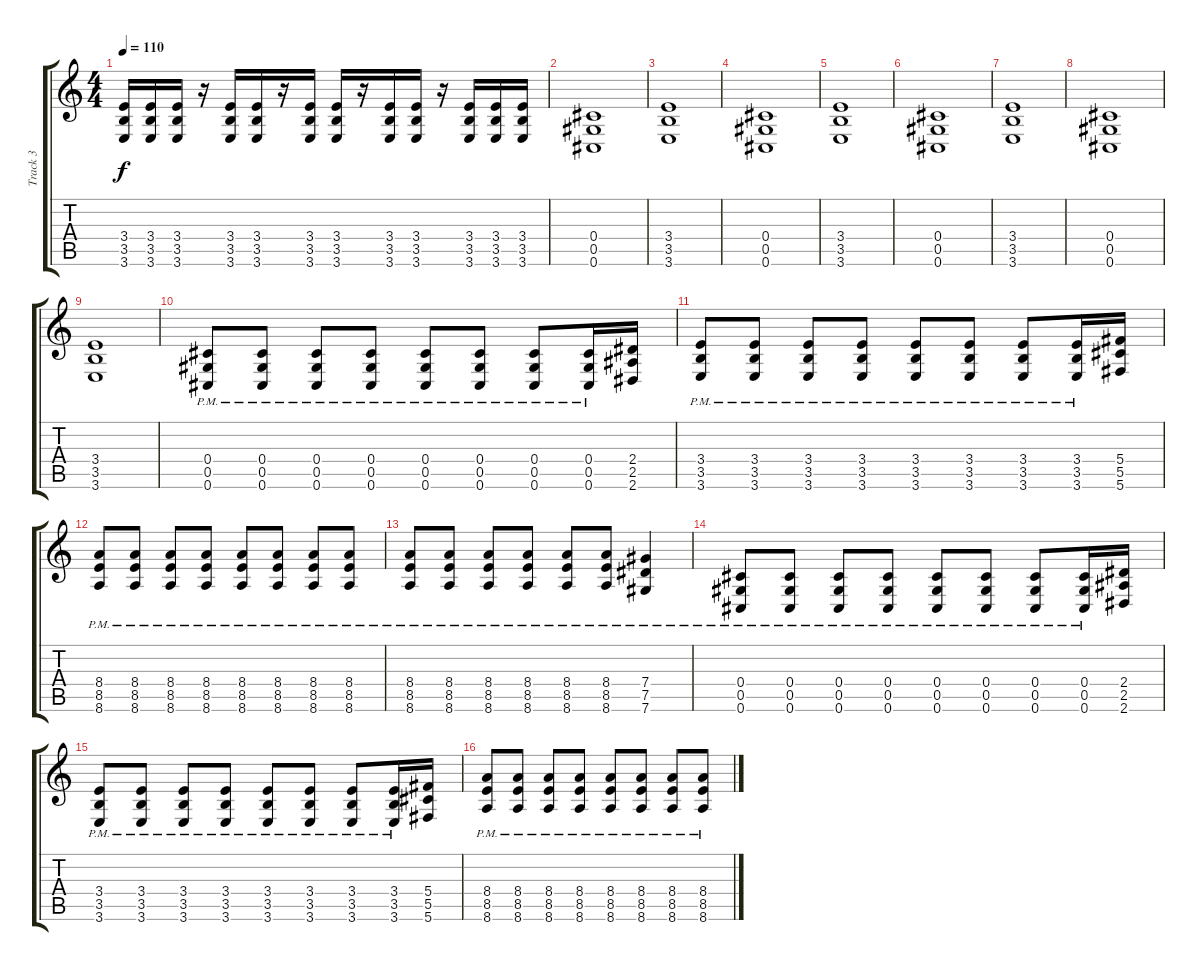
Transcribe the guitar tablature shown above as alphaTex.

\track ("Track 3" "Track 3") {instrument distortionguitar}
\staff {score tabs}
\tuning (Eb4 Bb3 Gb3 Db3 Ab2 Db2) {hide}
\ts (4 4)
\tempo 110
\clef g2
\ks c
(3.4 3.5 3.6).16{dy f} (3.4 3.5 3.6).16 (3.4 3.5 3.6).16 r.16 (3.4 3.5 3.6).16 (3.4 3.5 3.6).16 r.16 (3.4 3.5 3.6).16 (3.4 3.5 3.6).16 r.16 (3.4 3.5 3.6).16 (3.4 3.5 3.6).16 r.16 (3.4 3.5 3.6).16 (3.4 3.5 3.6).16 (3.4 3.5 3.6).16 |
(0.4 0.5 0.6).1 |
(3.4 3.5 3.6).1 |
(0.4 0.5 0.6).1 |
(3.4 3.5 3.6).1 |
(0.4 0.5 0.6).1 |
(3.4 3.5 3.6).1 |
(0.4 0.5 0.6).1 |
(3.4 3.5 3.6).1 |
(0.4{pm} 0.5{pm} 0.6{pm}).8 (0.4{pm} 0.5{pm} 0.6{pm}).8 (0.4{pm} 0.5{pm} 0.6{pm}).8 (0.4{pm} 0.5{pm} 0.6{pm}).8 (0.4{pm} 0.5{pm} 0.6{pm}).8 (0.4{pm} 0.5{pm} 0.6{pm}).8 (0.4{pm} 0.5{pm} 0.6{pm}).8 (0.4{pm} 0.5{pm} 0.6{pm}).16 (2.4 2.5 2.6).16 |
(3.4{pm} 3.5{pm} 3.6{pm}).8 (3.4{pm} 3.5{pm} 3.6{pm}).8 (3.4{pm} 3.5{pm} 3.6{pm}).8 (3.4{pm} 3.5{pm} 3.6{pm}).8 (3.4{pm} 3.5{pm} 3.6{pm}).8 (3.4{pm} 3.5{pm} 3.6{pm}).8 (3.4{pm} 3.5{pm} 3.6{pm}).8 (3.4{pm} 3.5{pm} 3.6{pm}).16 (5.4 5.5 5.6).16 |
(8.4{pm} 8.5{pm} 8.6{pm}).8 (8.4{pm} 8.5{pm} 8.6{pm}).8 (8.4{pm} 8.5{pm} 8.6{pm}).8 (8.4{pm} 8.5{pm} 8.6{pm}).8 (8.4{pm} 8.5{pm} 8.6{pm}).8 (8.4{pm} 8.5{pm} 8.6{pm}).8 (8.4{pm} 8.5{pm} 8.6{pm}).8 (8.4{pm} 8.5{pm} 8.6{pm}).8 |
(8.4{pm} 8.5{pm} 8.6{pm}).8 (8.4{pm} 8.5{pm} 8.6{pm}).8 (8.4{pm} 8.5{pm} 8.6{pm}).8 (8.4{pm} 8.5{pm} 8.6{pm}).8 (8.4{pm} 8.5{pm} 8.6{pm}).8 (8.4{pm} 8.5{pm} 8.6{pm}).8 (7.4{pm} 7.5{pm} 7.6).4 |
(0.4{pm} 0.5{pm} 0.6{pm}).8 (0.4{pm} 0.5{pm} 0.6{pm}).8 (0.4{pm} 0.5{pm} 0.6{pm}).8 (0.4{pm} 0.5{pm} 0.6{pm}).8 (0.4{pm} 0.5{pm} 0.6{pm}).8 (0.4{pm} 0.5{pm} 0.6{pm}).8 (0.4{pm} 0.5{pm} 0.6{pm}).8 (0.4{pm} 0.5{pm} 0.6{pm}).16 (2.4 2.5 2.6).16 |
(3.4{pm} 3.5{pm} 3.6{pm}).8 (3.4{pm} 3.5{pm} 3.6{pm}).8 (3.4{pm} 3.5{pm} 3.6{pm}).8 (3.4{pm} 3.5{pm} 3.6{pm}).8 (3.4{pm} 3.5{pm} 3.6{pm}).8 (3.4{pm} 3.5{pm} 3.6{pm}).8 (3.4{pm} 3.5{pm} 3.6{pm}).8 (3.4{pm} 3.5{pm} 3.6{pm}).16 (5.4 5.5 5.6).16 |
(8.4{pm} 8.5{pm} 8.6{pm}).8 (8.4{pm} 8.5{pm} 8.6{pm}).8 (8.4{pm} 8.5{pm} 8.6{pm}).8 (8.4{pm} 8.5{pm} 8.6{pm}).8 (8.4{pm} 8.5{pm} 8.6{pm}).8 (8.4{pm} 8.5{pm} 8.6{pm}).8 (8.4{pm} 8.5{pm} 8.6{pm}).8 (8.4{pm} 8.5{pm} 8.6{pm}).8
